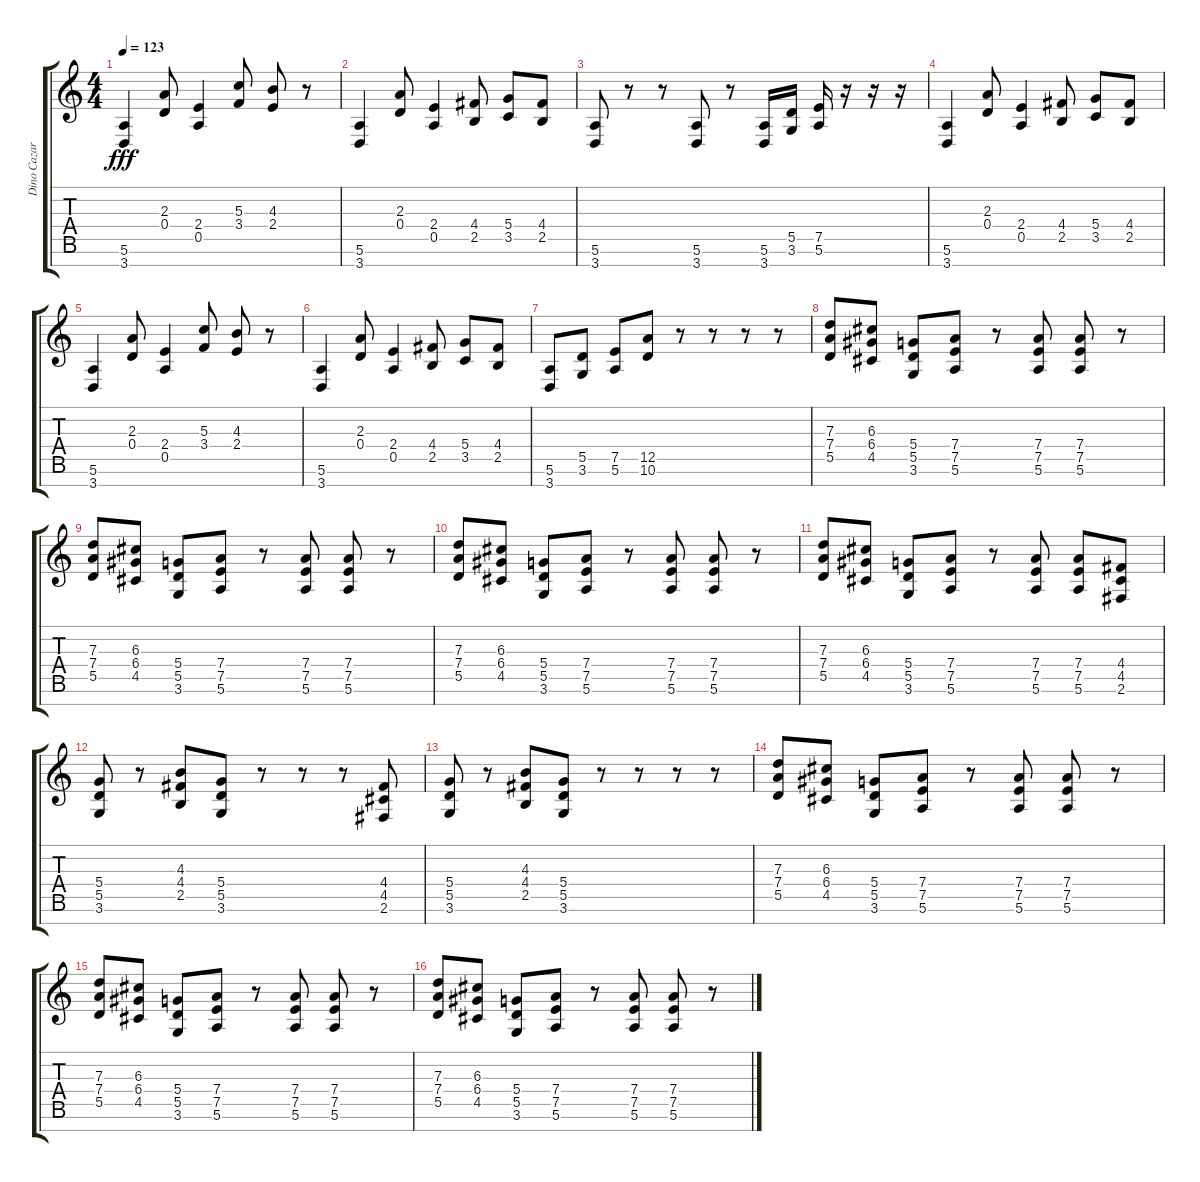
\track ("Dino Cazares" "Dino Cazar") {instrument distortionguitar}
\staff {score tabs}
\tuning (E4 B3 G3 D3 A2 E2 B1) {hide}
\ts (4 4)
\tempo 123
\clef g2
\ks c
(5.6 3.7).4{dy fff} (2.3 0.4).8 (2.4 0.5).4 (5.3 3.4).8 (4.3 2.4).8 r.8 |
(5.6 3.7).4 (2.3 0.4).8 (2.4 0.5).4 (4.4 2.5).8 (5.4 3.5).8 (4.4 2.5).8 |
(5.6 3.7).8 r.8 r.8 (5.6 3.7).8 r.8 (5.6 3.7).16 (5.5 3.6).16 (7.5 5.6).16 r.16 r.16 r.16 |
(5.6 3.7).4 (2.3 0.4).8 (2.4 0.5).4 (4.4 2.5).8 (5.4 3.5).8 (4.4 2.5).8 |
(5.6 3.7).4 (2.3 0.4).8 (2.4 0.5).4 (5.3 3.4).8 (4.3 2.4).8 r.8 |
(5.6 3.7).4 (2.3 0.4).8 (2.4 0.5).4 (4.4 2.5).8 (5.4 3.5).8 (4.4 2.5).8 |
(5.6 3.7).8 (5.5 3.6).8 (7.5 5.6).8 (12.5 10.6).8 r.8 r.8 r.8 r.8 |
(7.3 7.4 5.5).8 (6.3 6.4 4.5).8 (5.4 5.5 3.6).8 (7.4 7.5 5.6).8 r.8 (7.4 7.5 5.6).8 (7.4 7.5 5.6).8 r.8 |
(7.3 7.4 5.5).8 (6.3 6.4 4.5).8 (5.4 5.5 3.6).8 (7.4 7.5 5.6).8 r.8 (7.4 7.5 5.6).8 (7.4 7.5 5.6).8 r.8 |
(7.3 7.4 5.5).8 (6.3 6.4 4.5).8 (5.4 5.5 3.6).8 (7.4 7.5 5.6).8 r.8 (7.4 7.5 5.6).8 (7.4 7.5 5.6).8 r.8 |
(7.3 7.4 5.5).8 (6.3 6.4 4.5).8 (5.4 5.5 3.6).8 (7.4 7.5 5.6).8 r.8 (7.4 7.5 5.6).8 (7.4 7.5 5.6).8 (4.4 4.5 2.6).8 |
(5.4 5.5 3.6).8 r.8 (4.3 4.4 2.5).8 (5.4 5.5 3.6).8 r.8 r.8 r.8 (4.4 4.5 2.6).8 |
(5.4 5.5 3.6).8 r.8 (4.3 4.4 2.5).8 (5.4 5.5 3.6).8 r.8 r.8 r.8 r.8 |
(7.3 7.4 5.5).8 (6.3 6.4 4.5).8 (5.4 5.5 3.6).8 (7.4 7.5 5.6).8 r.8 (7.4 7.5 5.6).8 (7.4 7.5 5.6).8 r.8 |
(7.3 7.4 5.5).8 (6.3 6.4 4.5).8 (5.4 5.5 3.6).8 (7.4 7.5 5.6).8 r.8 (7.4 7.5 5.6).8 (7.4 7.5 5.6).8 r.8 |
(7.3 7.4 5.5).8 (6.3 6.4 4.5).8 (5.4 5.5 3.6).8 (7.4 7.5 5.6).8 r.8 (7.4 7.5 5.6).8 (7.4 7.5 5.6).8 r.8
